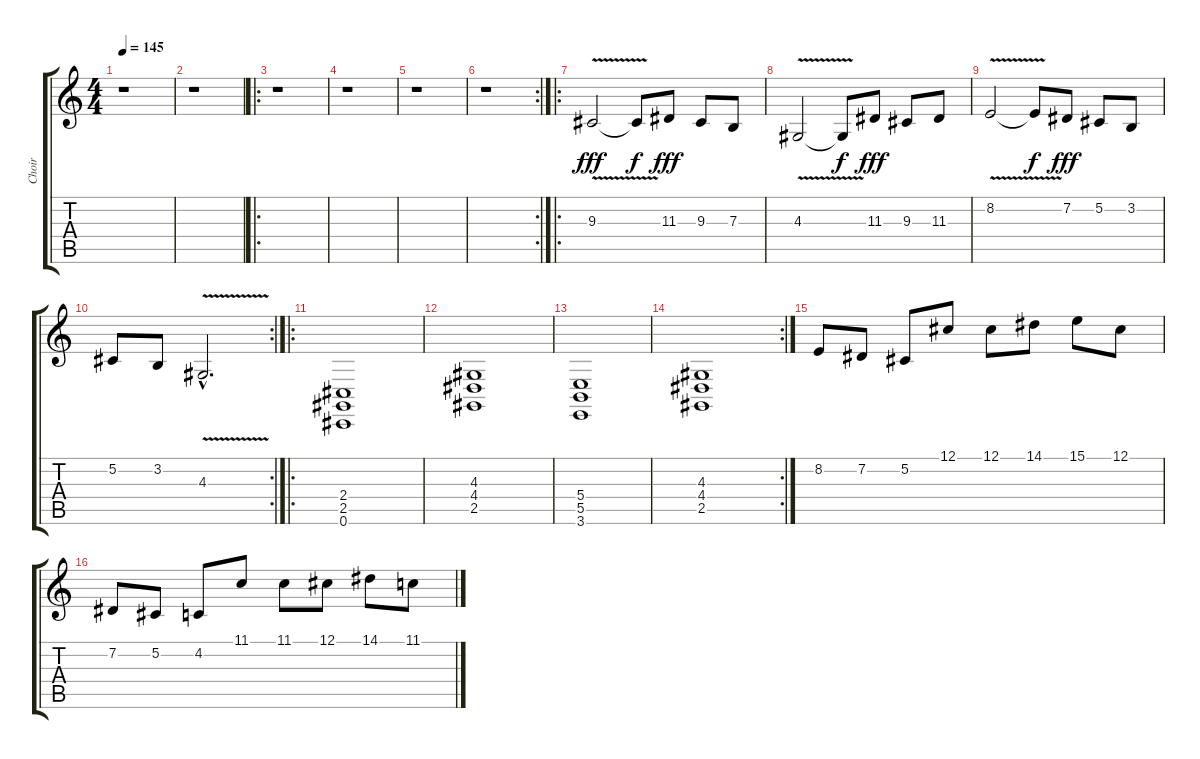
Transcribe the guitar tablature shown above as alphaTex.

\track ("Choir" "Choir") {instrument choiraahs}
\staff {score tabs}
\tuning (Db4 Ab3 E3 B2 Gb2 Db2) {hide}
\ts (4 4)
\tempo 145
\clef g2
\ks c
r.1{dy fff} |
r.1 |
\ro
r.1 |
r.1 |
r.1 |
\rc 2
r.1 |
\ro
9.3{v}.2 9.3{t}.8{dy f} 11.3.8{dy fff} 9.3.8 7.3.8 |
4.3{v}.2 4.3{t}.8{dy f} 11.3.8{dy fff} 9.3.8 11.3.8 |
8.2{v}.2 8.2{t}.8{dy f} 7.2.8{dy fff} 5.2.8 3.2.8 |
\rc 2
5.2.8 3.2.8 4.3{v hac}.2{d} |
\ro
(2.4 2.5 0.6).1 |
(4.3 4.4 2.5).1 |
(5.4 5.5 3.6).1 |
\rc 2
(4.3 4.4 2.5).1 |
8.2.8 7.2.8 5.2.8 12.1.8 12.1.8 14.1.8 15.1.8 12.1.8 |
7.2.8 5.2.8 4.2.8 11.1.8 11.1.8 12.1.8 14.1.8 11.1.8
